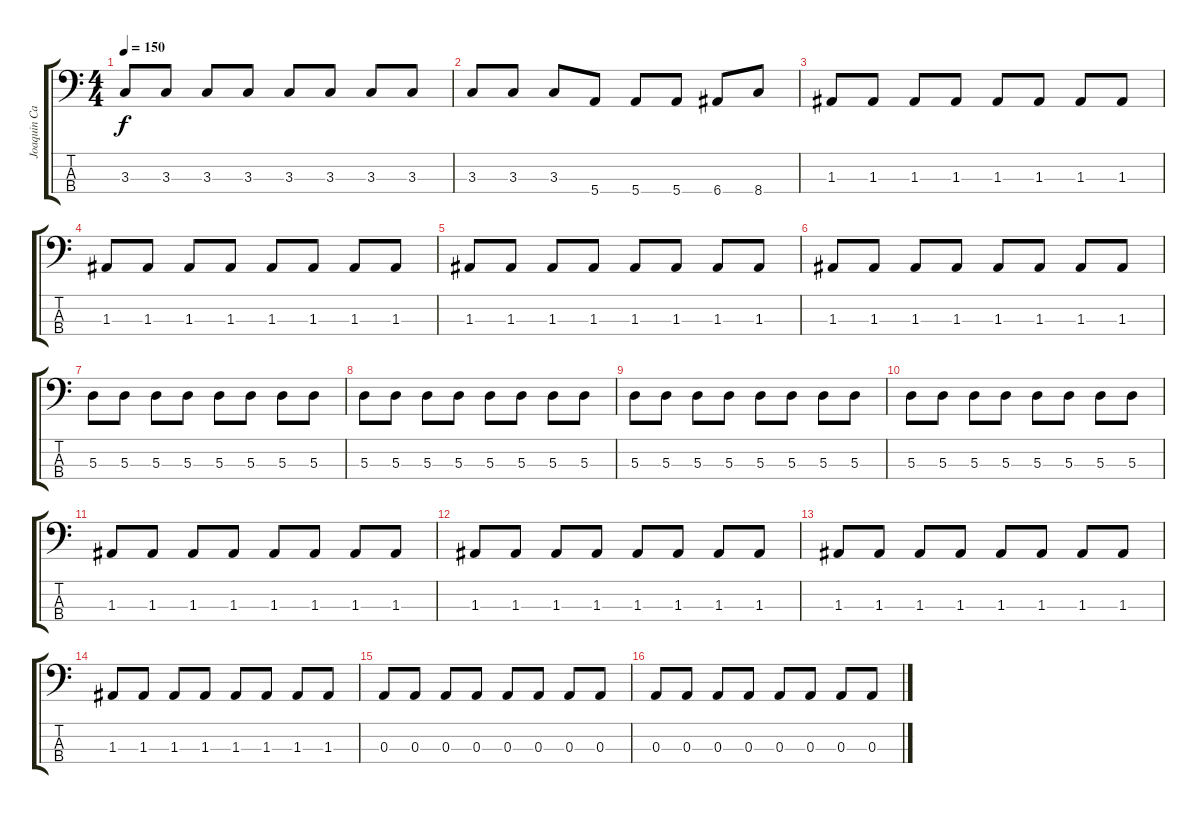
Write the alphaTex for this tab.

\track ("Joaquin Cardiel" "Joaquin Ca") {instrument electricbasspick}
\staff {score tabs}
\tuning (G2 D2 A1 E1) {hide}
\ts (4 4)
\tempo 150
\clef f4
\ks c
3.3.8{dy f} 3.3.8 3.3.8 3.3.8 3.3.8 3.3.8 3.3.8 3.3.8 |
3.3.8 3.3.8 3.3.8 5.4.8 5.4.8 5.4.8 6.4.8 8.4.8 |
1.3.8 1.3.8 1.3.8 1.3.8 1.3.8 1.3.8 1.3.8 1.3.8 |
1.3.8 1.3.8 1.3.8 1.3.8 1.3.8 1.3.8 1.3.8 1.3.8 |
1.3.8 1.3.8 1.3.8 1.3.8 1.3.8 1.3.8 1.3.8 1.3.8 |
1.3.8 1.3.8 1.3.8 1.3.8 1.3.8 1.3.8 1.3.8 1.3.8 |
5.3.8 5.3.8 5.3.8 5.3.8 5.3.8 5.3.8 5.3.8 5.3.8 |
5.3.8 5.3.8 5.3.8 5.3.8 5.3.8 5.3.8 5.3.8 5.3.8 |
5.3.8 5.3.8 5.3.8 5.3.8 5.3.8 5.3.8 5.3.8 5.3.8 |
5.3.8 5.3.8 5.3.8 5.3.8 5.3.8 5.3.8 5.3.8 5.3.8 |
1.3.8 1.3.8 1.3.8 1.3.8 1.3.8 1.3.8 1.3.8 1.3.8 |
1.3.8 1.3.8 1.3.8 1.3.8 1.3.8 1.3.8 1.3.8 1.3.8 |
1.3.8 1.3.8 1.3.8 1.3.8 1.3.8 1.3.8 1.3.8 1.3.8 |
1.3.8 1.3.8 1.3.8 1.3.8 1.3.8 1.3.8 1.3.8 1.3.8 |
0.3.8 0.3.8 0.3.8 0.3.8 0.3.8 0.3.8 0.3.8 0.3.8 |
0.3.8 0.3.8 0.3.8 0.3.8 0.3.8 0.3.8 0.3.8 0.3.8
